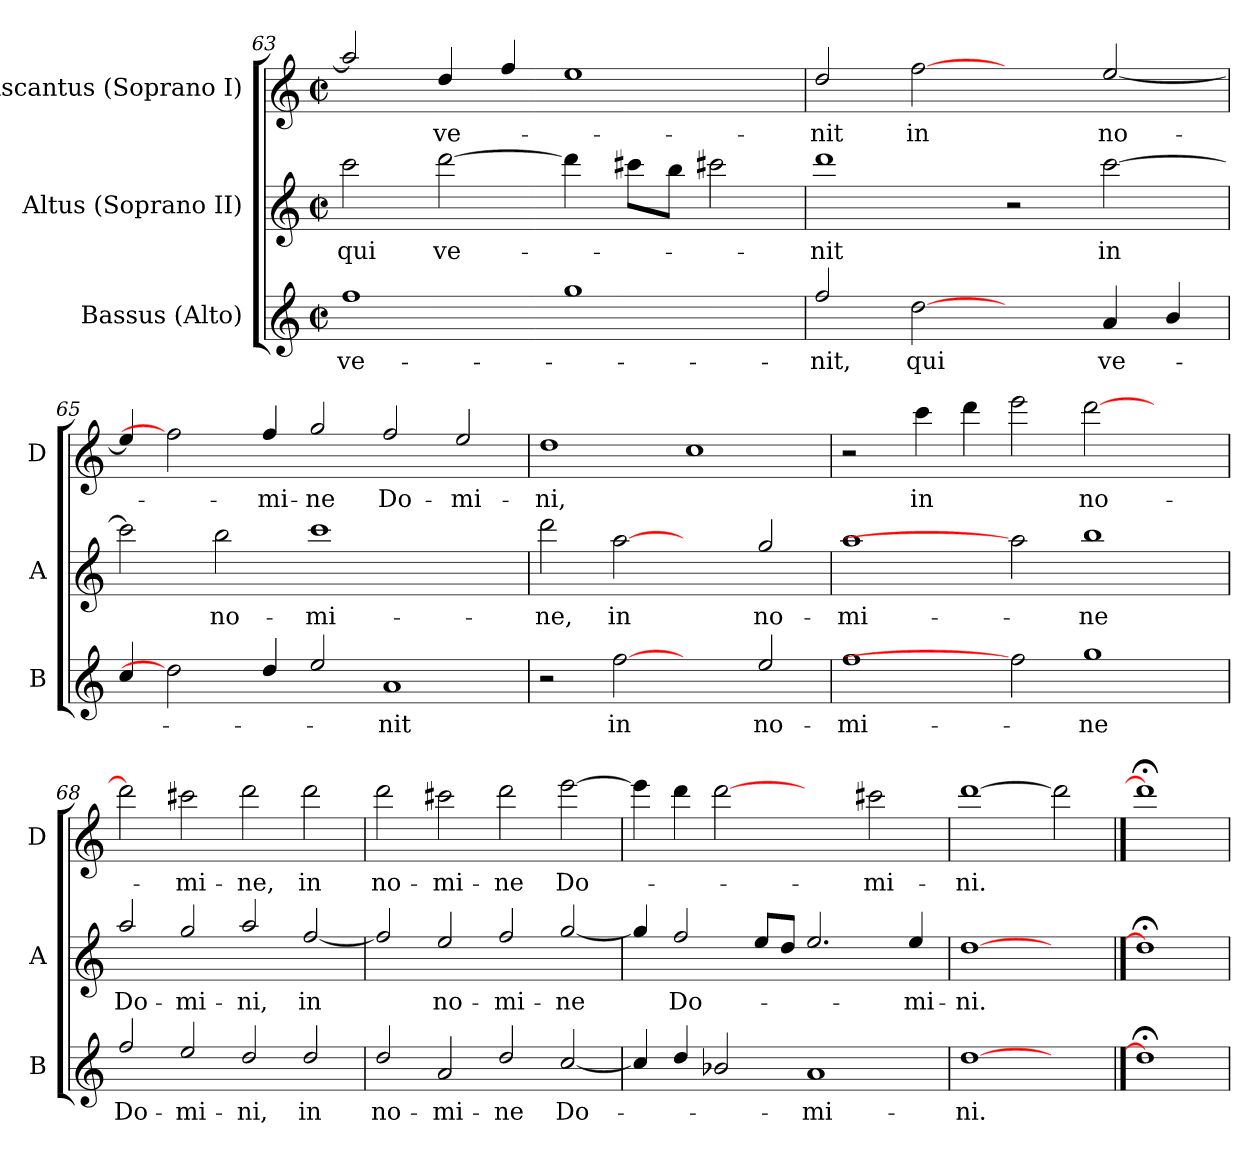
**kern	**text	**kern	**text	**kern	**text
*part3	*part3	*part2	*part2	*part1	*part1
*staff3	*staff3	*staff2	*staff2	*staff1	*staff1
*I"Bassus (Alto)	*	*I"Altus (Soprano II)	*	*I"Discantus (Soprano I)	*
*I'B	*	*I'A	*	*I'D	*
!!LO:LB:g=z
*clefG2	*	*clefG2	*	*clefG2	*
*ITrd7c12	*	*ITrd7c12	*	*ITrd7c12	*
*k[]	*	*k[]	*	*k[]	*
*C:	*	*C:	*	*C:	*
*M2/2	*	*M2/2	*	*M2/2	*
*met(c|)	*	*met(c|)	*	*met(c|)	*
=63	=63	=63	=63	=63	=63
!	!LO:LY:b	!	!LO:LY:b	!	!
1f	ve-	2cc\	qui	2a/]	.
!	!	!	!LO:LY:b	!	!LO:LY:b
.	.	[2dd\	ve-	4d/	ve-
.	.	.	.	4f/	.
1g	.	4dd\]	.	1e	.
.	.	8cc#X\L	.	.	.
.	.	8b\J	.	.	.
.	.	2cc#X\	.	.	.
=64	=64	=64	=64	=64	=64
!	!LO:LY:b	!	!LO:LY:b	!	!LO:LY:b
2f/	-nit,	1dd	-nit	2d/	-nit
!	!LO:LY:b	!	!	!	!LO:LY:b
[2d	qui	.	.	[2f	in
2ryy	.	2r	.	2ryy	.
!	!LO:LY:b	!	!LO:LY:b	!	!LO:LY:b
4A/	ve-	[2cc\	in	[2e/	no-
4B/	.	.	.	.	.
=65	=65	=65	=65	=65	=65
4c/	.	2cc\]	.	4e/]	.
2d]	.	.	.	2f]	.
!	!	!	!LO:LY:b	!	!
.	.	2b\	no-	.	.
!	!	!	!	!	!LO:LY:b
4d/	.	.	.	4f/	-mi-
!	!	!	!LO:LY:b	!	!LO:LY:b
2e/	.	1cc	-mi-	2g/	-ne
!	!LO:LY:b	!	!	!	!LO:LY:b
1A	-nit	.	.	2f/	Do-
!	!	!	!	!	!LO:LY:b
.	.	2ryy	.	2e/	-mi-
=66	=66	=66	=66	=66	=66
!	!	!	!LO:LY:b	!	!LO:LY:b
2r	.	2dd\	-ne,	1d	-ni,
!	!LO:LY:b	!	!LO:LY:b	!	!
[2f	in	[2a	in	.	.
2ryy	.	2ryy	.	1c	.
!	!LO:LY:b	!	!LO:LY:b	!	!
2e/	no-	2g/	no-	.	.
!!LO:LB:g=z
=67	=67	=67	=67	=67	=67
!	!LO:LY:b	!	!LO:LY:b	!	!
1f	-mi-	1a	-mi-	2r	.
!	!	!	!	!	!LO:LY:b
.	.	.	.	4cc\	in
.	.	.	.	4dd\	.
2f]	.	2a]	.	2ee\	.
!	!LO:LY:b	!	!LO:LY:b	!	!LO:LY:b
1g	-ne	1b	-ne	[2dd\	no-
.	.	.	.	2ryy	.
=68	=68	=68	=68	=68	=68
!	!LO:LY:b	!	!LO:LY:b	!	!
2f/	Do-	2a/	Do-	2dd\]	.
!	!LO:LY:b	!	!LO:LY:b	!	!LO:LY:b
2e/	-mi-	2g/	-mi-	2cc#X\	-mi-
!	!LO:LY:b	!	!LO:LY:b	!	!LO:LY:b
2d/	-ni,	2a/	-ni,	2dd\	-ne,
!	!LO:LY:b	!	!LO:LY:b	!	!LO:LY:b
2d/	in	[2f/	in	2dd\	in
=69	=69	=69	=69	=69	=69
!	!LO:LY:b	!	!	!	!LO:LY:b
2d/	no-	2f/]	.	2dd\	no-
!	!LO:LY:b	!	!LO:LY:b	!	!LO:LY:b
2A/	-mi-	2e/	no-	2cc#X\	-mi-
!	!LO:LY:b	!	!LO:LY:b	!	!LO:LY:b
2d/	-ne	2f/	-mi-	2dd\	-ne
!	!LO:LY:b	!	!LO:LY:b	!	!LO:LY:b
[2c/	Do-	[2g/	-ne	[2ee\	Do-
=70	=70	=70	=70	=70	=70
4c/]	.	4g/]	.	4ee\]	.
!	!	!	!LO:LY:b	!	!
4d/	.	2f/	Do-	4dd\	.
2B-X/	.	.	.	[2dd	.
.	.	8e/L	.	.	.
.	.	8d/J	.	.	.
!	!LO:LY:b	!	!	!	!
1A	-mi-	2.e/	.	2ryy	.
!	!	!	!	!	!LO:LY:b
.	.	.	.	2cc#X\	-mi-
!	!	!	!LO:LY:b	!	!
.	.	4e/	-mi-	.	.
=71	=71	=71	=71	=71	=71
!	!LO:LY:b	!	!LO:LY:b	!	!LO:LY:b
[1d	-ni.	[1d	-ni.	[1dd	-ni.
2ryy	.	2ryy	.	2dd]	.
==72	==72	==72	==72	==72	==72
1d;<]	.	1d;<]	.	1dd;<]	.
=	=	=	=	=	=
*-	*-	*-	*-	*-	*-
